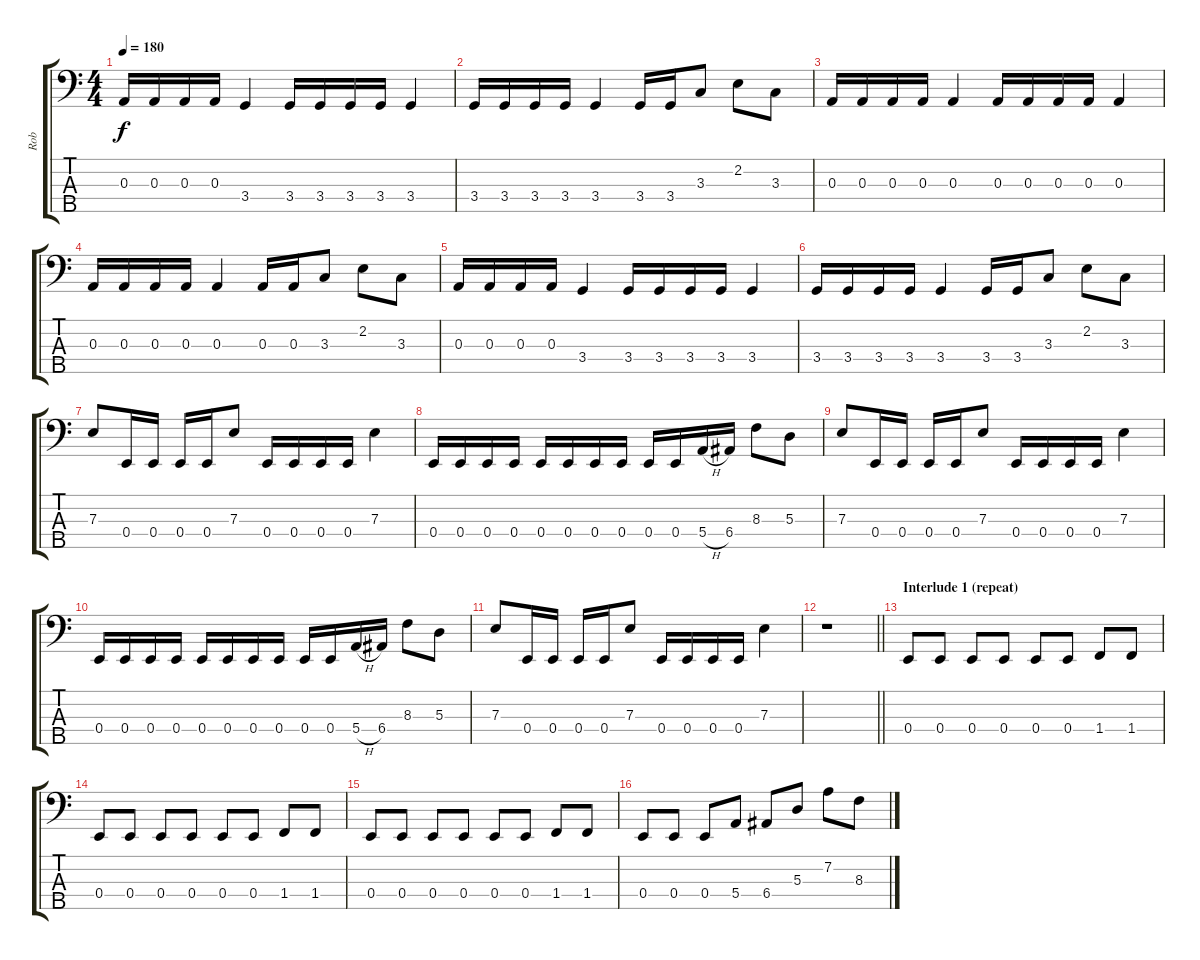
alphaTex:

\track ("Rob" "Rob") {instrument electricbassfinger}
\staff {score tabs}
\tuning (G2 D2 A1 E1 B0) {hide}
\ts (4 4)
\tempo 180
\clef f4
\ks c
0.3.16{dy f} 0.3.16 0.3.16 0.3.16 3.4.4 3.4.16 3.4.16 3.4.16 3.4.16 3.4.4 |
3.4.16 3.4.16 3.4.16 3.4.16 3.4.4 3.4.16 3.4.16 3.3.8 2.2.8 3.3.8 |
0.3.16 0.3.16 0.3.16 0.3.16 0.3.4 0.3.16 0.3.16 0.3.16 0.3.16 0.3.4 |
0.3.16 0.3.16 0.3.16 0.3.16 0.3.4 0.3.16 0.3.16 3.3.8 2.2.8 3.3.8 |
0.3.16 0.3.16 0.3.16 0.3.16 3.4.4 3.4.16 3.4.16 3.4.16 3.4.16 3.4.4 |
3.4.16 3.4.16 3.4.16 3.4.16 3.4.4 3.4.16 3.4.16 3.3.8 2.2.8 3.3.8 |
7.3.8 0.4.16 0.4.16 0.4.16 0.4.16 7.3.8 0.4.16 0.4.16 0.4.16 0.4.16 7.3.4 |
0.4.16 0.4.16 0.4.16 0.4.16 0.4.16 0.4.16 0.4.16 0.4.16 0.4.16 0.4.16 5.4{h}.16 6.4.16 8.3.8 5.3.8 |
7.3.8 0.4.16 0.4.16 0.4.16 0.4.16 7.3.8 0.4.16 0.4.16 0.4.16 0.4.16 7.3.4 |
0.4.16 0.4.16 0.4.16 0.4.16 0.4.16 0.4.16 0.4.16 0.4.16 0.4.16 0.4.16 5.4{h}.16 6.4.16 8.3.8 5.3.8 |
7.3.8 0.4.16 0.4.16 0.4.16 0.4.16 7.3.8 0.4.16 0.4.16 0.4.16 0.4.16 7.3.4 |
\barLineRight lightlight
r.1 |
\section ("" "Interlude 1 (repeat)")
0.4.8 0.4.8 0.4.8 0.4.8 0.4.8 0.4.8 1.4.8 1.4.8 |
0.4.8 0.4.8 0.4.8 0.4.8 0.4.8 0.4.8 1.4.8 1.4.8 |
0.4.8 0.4.8 0.4.8 0.4.8 0.4.8 0.4.8 1.4.8 1.4.8 |
0.4.8 0.4.8 0.4.8 5.4.8 6.4.8 5.3.8 7.2.8 8.3.8
